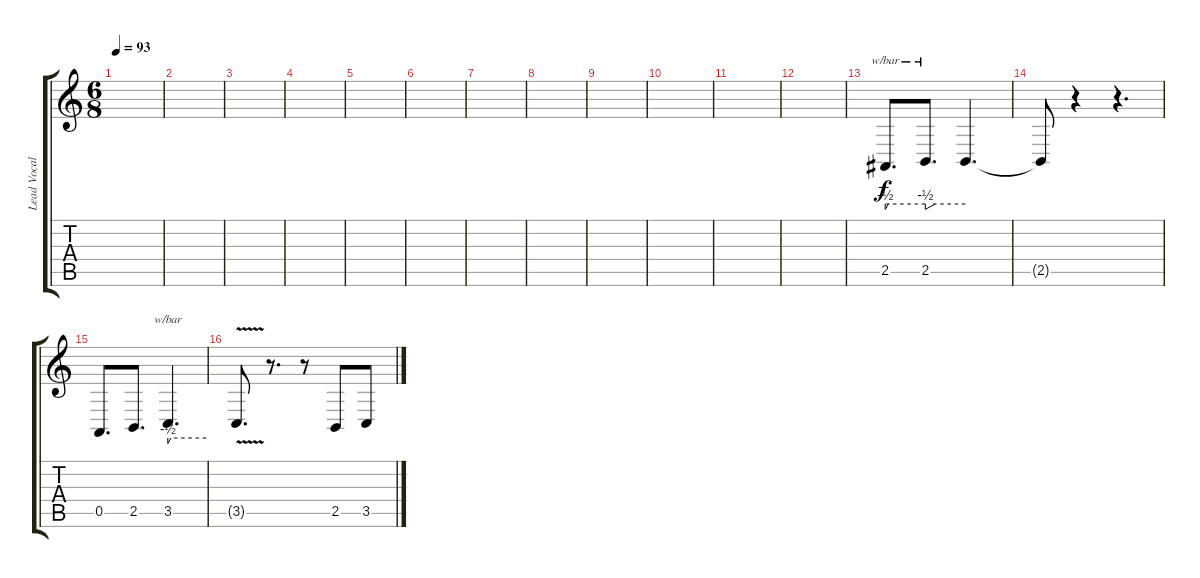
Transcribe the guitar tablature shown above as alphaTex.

\track ("Lead Vocals [Mikael Akerfeldt]" "Lead Vocal") {instrument voiceoohs}
\staff {score tabs}
\tuning (E4 B3 G3 D3 A2 E2) {hide}
\ts (6 8)
\tempo 93
\clef g2
\ks c
|
|
|
|
|
|
|
|
|
|
|
|
2.5.8{d tbe (custom default 0 -2 5 0 60 0)} 2.5.8{d tbe (custom default 0 0 0 0 0 -2 0 -2 15 0 60 0)} 2.5{t}.4{d} |
2.5{t}.8 r.4 r.4{d} |
0.5.8{d} 2.5.8{d} 3.5.4{d tbe (custom default 0 0 0 -2 0 -2 5 0 60 0)} |
3.5{v t}.8{d} r.8{d} r.8 2.5.8 3.5.8
